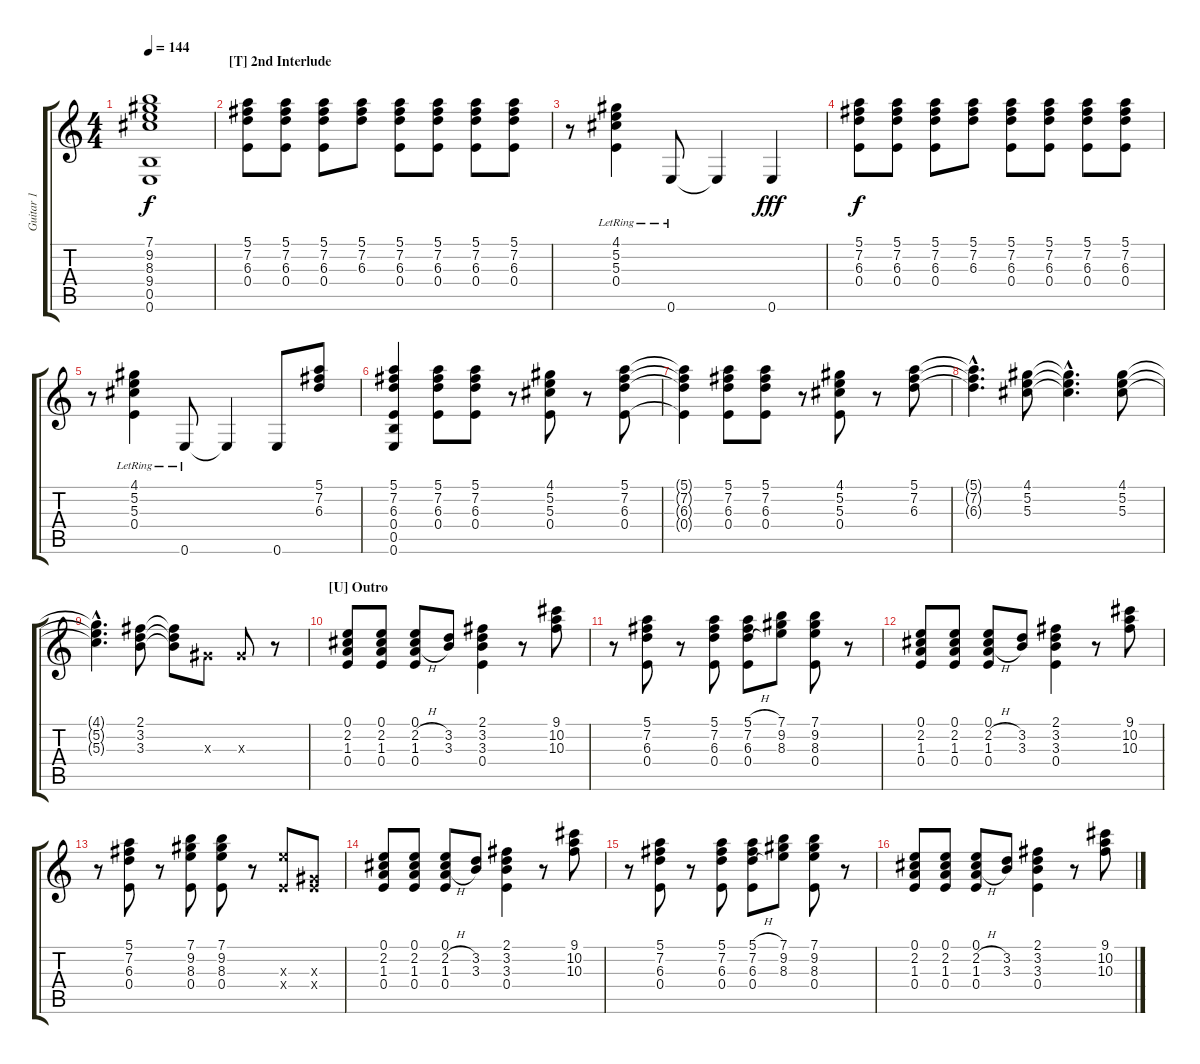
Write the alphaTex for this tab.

\track ("Guitar 1" "Guitar 1") {instrument acousticguitarsteel}
\staff {score tabs}
\tuning (E4 B3 Ab3 E3 B2 E2) {hide}
\ts (4 4)
\tempo 144
\clef g2
\ks c
(7.1{t} 9.2{t} 8.3{t} 9.4{t} 0.5{t} 0.6{t}).1{dy f} |
\section ("" "[T] 2nd Interlude")
(5.1 7.2 6.3 0.4).8 (5.1 7.2 6.3 0.4).8 (5.1 7.2 6.3 0.4).8 (5.1 7.2 6.3).8 (5.1 7.2 6.3 0.4).8 (5.1 7.2 6.3 0.4).8 (5.1 7.2 6.3 0.4).8 (5.1 7.2 6.3 0.4).8 |
r.8 (4.1{lr} 5.2{lr} 5.3{lr} 0.4{lr}).4 0.6{lr}.8 0.6{t}.4 0.6.4{dy fff} |
(5.1 7.2 6.3 0.4).8{dy f} (5.1 7.2 6.3 0.4).8 (5.1 7.2 6.3 0.4).8 (5.1 7.2 6.3).8 (5.1 7.2 6.3 0.4).8 (5.1 7.2 6.3 0.4).8 (5.1 7.2 6.3 0.4).8 (5.1 7.2 6.3 0.4).8 |
r.8 (4.1{lr} 5.2{lr} 5.3{lr} 0.4{lr}).4 0.6{lr}.8 0.6{t}.4 0.6.8 (5.1 7.2 6.3).8 |
(5.1 7.2 6.3 0.4 0.5 0.6).4 (5.1 7.2 6.3 0.4).8 (5.1 7.2 6.3 0.4).8 r.8 (4.1 5.2 5.3 0.4).8 r.8 (5.1 7.2 6.3 0.4).8 |
(5.1{t} 7.2{t} 6.3{t} 0.4{t}).4 (5.1 7.2 6.3 0.4).8 (5.1 7.2 6.3 0.4).8 r.8 (4.1 5.2 5.3 0.4).8 r.8 (5.1 7.2 6.3).8 |
(5.1{hac t} 7.2{hac t} 6.3{hac t}).4{d} (4.1 5.2 5.3).8 (4.1{hac t} 5.2{hac t} 5.3{hac t}).4{d} (4.1 5.2 5.3).8 |
(4.1{hac t} 5.2{hac t} 5.3{hac t}).4{d} (2.1 3.2 3.3).8 (2.1{t} 3.2{t} 3.3{t}).8 0.3{x}.8 0.3{x}.8 r.8 |
\section ("" "[U] Outro")
(0.1 2.2 1.3 0.4).8{balance 3} (0.1 2.2 1.3 0.4).8 (0.1 2.2{h} 1.3{h} 0.4).8 (3.2 3.3).8 (2.1 3.2 3.3 0.4).4 r.8 (9.1 10.2 10.3).8 |
r.8 (5.1 7.2 6.3 0.4).8 r.8 (5.1 7.2 6.3 0.4).8 (5.1{h} 7.2{h} 6.3{h} 0.4).8 (7.1 9.2 8.3).8 (7.1 9.2 8.3 0.4).8 r.8 |
(0.1 2.2 1.3 0.4).8 (0.1 2.2 1.3 0.4).8 (0.1 2.2{h} 1.3{h} 0.4).8 (3.2 3.3).8 (2.1 3.2 3.3 0.4).4 r.8 (9.1 10.2 10.3).8 |
r.8 (5.1 7.2 6.3 0.4).8 r.8 (7.1 9.2 8.3 0.4).8 (7.1 9.2 8.3 0.4).8 r.8 (8.3{x} 0.4{x}).8 (0.3{x} 0.4{x}).8 |
(0.1 2.2 1.3 0.4).8 (0.1 2.2 1.3 0.4).8 (0.1 2.2{h} 1.3{h} 0.4).8 (3.2 3.3).8 (2.1 3.2 3.3 0.4).4 r.8 (9.1 10.2 10.3).8 |
r.8 (5.1 7.2 6.3 0.4).8 r.8 (5.1 7.2 6.3 0.4).8 (5.1{h} 7.2{h} 6.3{h} 0.4).8 (7.1 9.2 8.3).8 (7.1 9.2 8.3 0.4).8 r.8 |
(0.1 2.2 1.3 0.4).8 (0.1 2.2 1.3 0.4).8 (0.1 2.2{h} 1.3{h} 0.4).8 (3.2 3.3).8 (2.1 3.2 3.3 0.4).4 r.8 (9.1 10.2 10.3).8
